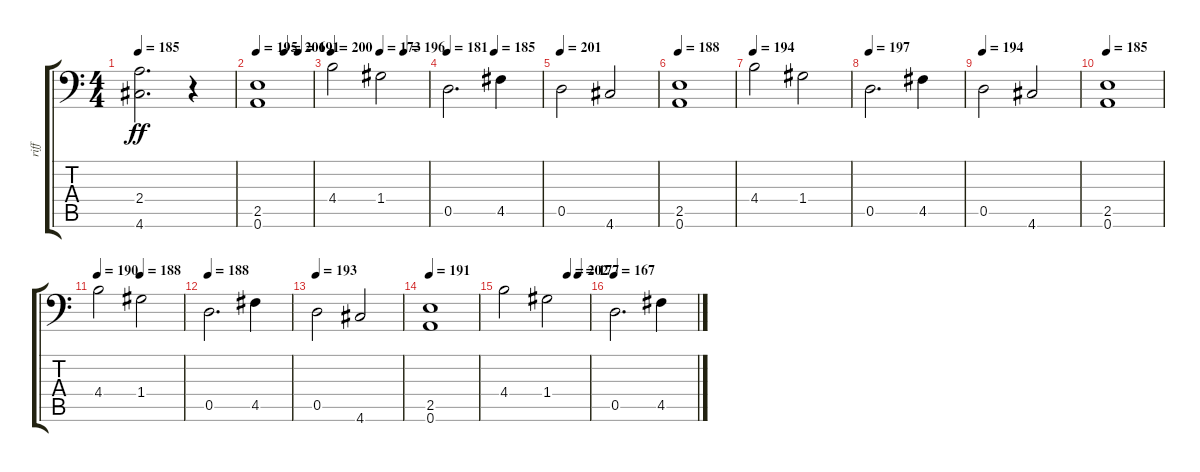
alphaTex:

\track ("riff" "riff") {instrument distortionguitar}
\staff {score tabs}
\tuning (A3 E3 C3 G2 D2 A1) {hide}
\ts (4 4)
\tempo 185
\clef f4
\ks c
(2.4 4.6).2{d dy ff} r.4 |
\tempo 195
\tempo (206 0.5)
\tempo (191 0.75)
(2.5 0.6).1 |
\tempo 200
\tempo (173 0.5)
\tempo (196 0.75)
4.4.2 1.4.2 |
\tempo 181
\tempo (185 0.5)
0.5.2{d} 4.5.4 |
\tempo 201
0.5.2 4.6.2 |
\tempo 188
(2.5 0.6).1 |
\tempo 194
4.4.2 1.4.2 |
\tempo 197
0.5.2{d} 4.5.4 |
\tempo 194
0.5.2 4.6.2 |
\tempo 185
(2.5 0.6).1 |
\tempo 190
\tempo (188 0.5)
4.4.2 1.4.2 |
\tempo 188
0.5.2{d} 4.5.4 |
\tempo 193
0.5.2 4.6.2 |
\tempo 191
(2.5 0.6).1 |
\tempo (202 0.75)
\tempo (177 0.875)
4.4.2 1.4.2 |
\tempo 167
0.5.2{d} 4.5.4
